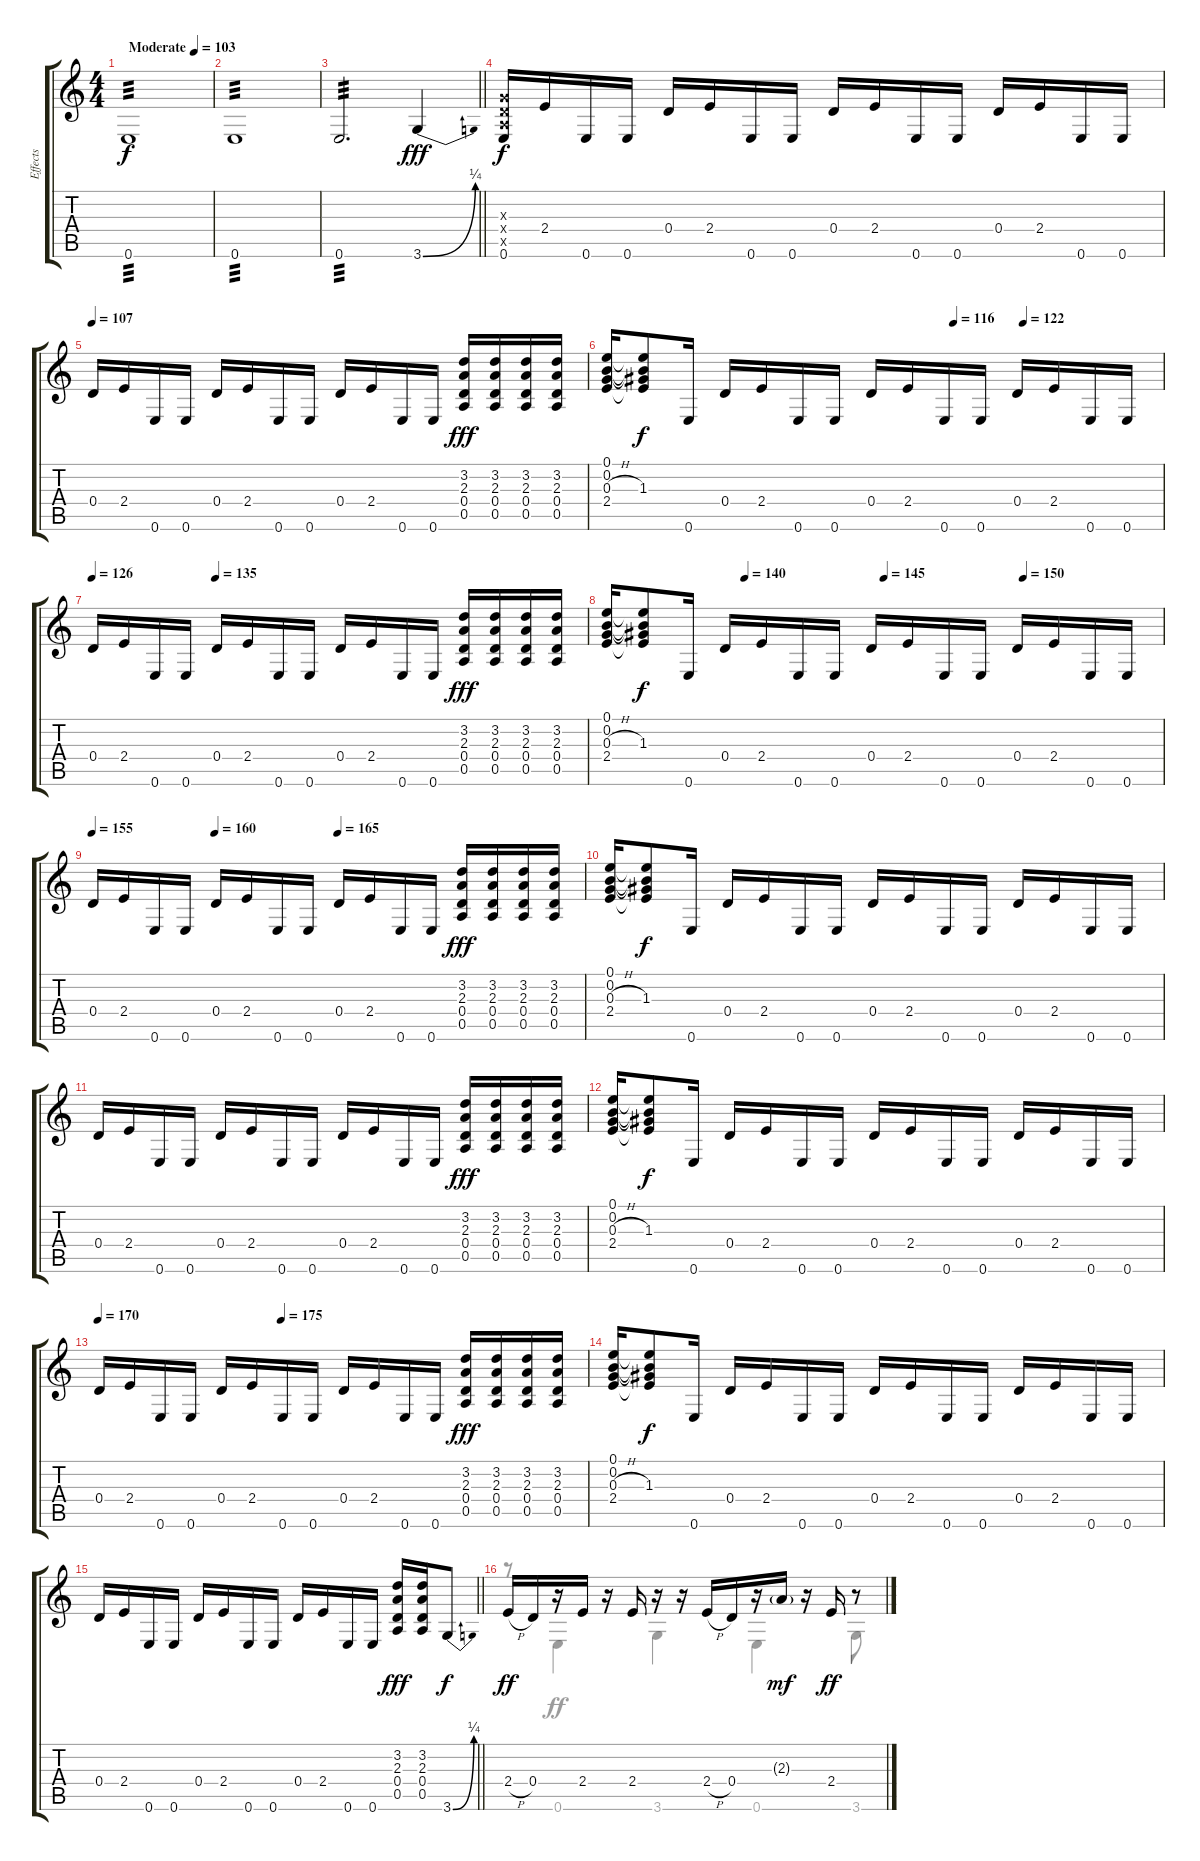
\track ("Effects" "Effects") {instrument distortionguitar}
\staff {score tabs}
\tuning (E4 B3 G3 D3 A2 E2) {hide}
\voice
\ts (4 4)
\tempo (103 "Moderate")
\clef g2
\ks c
0.6.1{tp 3 dy f instrument distortionguitar} |
0.6.1{tp 3} |
\barLineRight lightlight
0.6.2{d tp 3} 3.6{be (bend 0 0 60 1)}.4{dy fff} |
(0.3{x} 0.4{x} 0.5{x} 0.6).16{dy f} 2.4.16 0.6.16 0.6.16 0.4.16 2.4.16 0.6.16 0.6.16 0.4.16 2.4.16 0.6.16 0.6.16 0.4.16 2.4.16 0.6.16 0.6.16 |
\tempo 107
0.4.16 2.4.16 0.6.16 0.6.16 0.4.16 2.4.16 0.6.16{volume 11} 0.6.16 0.4.16{volume 13} 2.4.16 0.6.16 0.6.16 (3.2 2.3 0.4 0.5).16{dy fff volume 16} (3.2 2.3 0.4 0.5).16 (3.2 2.3 0.4 0.5).16 (3.2 2.3 0.4 0.5).16 |
\tempo (116 0.625)
\tempo (122 0.75)
(0.1 0.2 0.3{h} 2.4).16 (0.1{t} 0.2{t} 1.3 2.4{t}).8{dy f} 0.6.16 0.4.16 2.4.16 0.6.16 0.6.16 0.4.16 2.4.16 0.6.16 0.6.16 0.4.16 2.4.16 0.6.16 0.6.16 |
\tempo 126
\tempo (135 0.25)
0.4.16 2.4.16 0.6.16 0.6.16 0.4.16 2.4.16 0.6.16 0.6.16 0.4.16 2.4.16 0.6.16 0.6.16 (3.2 2.3 0.4 0.5).16{dy fff} (3.2 2.3 0.4 0.5).16 (3.2 2.3 0.4 0.5).16 (3.2 2.3 0.4 0.5).16 |
\tempo (140 0.25)
\tempo (145 0.5)
\tempo (150 0.75)
(0.1 0.2 0.3{h} 2.4).16 (0.1{t} 0.2{t} 1.3 2.4{t}).8{dy f} 0.6.16 0.4.16 2.4.16 0.6.16 0.6.16 0.4.16 2.4.16 0.6.16 0.6.16 0.4.16 2.4.16 0.6.16 0.6.16 |
\tempo 155
\tempo (160 0.25)
\tempo (165 0.5)
0.4.16 2.4.16 0.6.16 0.6.16 0.4.16 2.4.16 0.6.16 0.6.16 0.4.16 2.4.16 0.6.16 0.6.16 (3.2 2.3 0.4 0.5).16{dy fff} (3.2 2.3 0.4 0.5).16 (3.2 2.3 0.4 0.5).16 (3.2 2.3 0.4 0.5).16 |
(0.1 0.2 0.3{h} 2.4).16 (0.1{t} 0.2{t} 1.3 2.4{t}).8{dy f} 0.6.16 0.4.16 2.4.16 0.6.16 0.6.16 0.4.16 2.4.16 0.6.16 0.6.16 0.4.16 2.4.16 0.6.16 0.6.16 |
0.4.16 2.4.16 0.6.16 0.6.16 0.4.16 2.4.16 0.6.16 0.6.16 0.4.16 2.4.16 0.6.16 0.6.16 (3.2 2.3 0.4 0.5).16{dy fff} (3.2 2.3 0.4 0.5).16 (3.2 2.3 0.4 0.5).16 (3.2 2.3 0.4 0.5).16 |
(0.1 0.2 0.3{h} 2.4).16 (0.1{t} 0.2{t} 1.3 2.4{t}).8{dy f} 0.6.16 0.4.16 2.4.16 0.6.16 0.6.16 0.4.16 2.4.16 0.6.16 0.6.16 0.4.16 2.4.16 0.6.16 0.6.16 |
\tempo 170
\tempo (175 0.375)
0.4.16 2.4.16 0.6.16 0.6.16 0.4.16 2.4.16 0.6.16 0.6.16 0.4.16 2.4.16 0.6.16 0.6.16 (3.2 2.3 0.4 0.5).16{dy fff} (3.2 2.3 0.4 0.5).16 (3.2 2.3 0.4 0.5).16 (3.2 2.3 0.4 0.5).16 |
(0.1 0.2 0.3{h} 2.4).16 (0.1{t} 0.2{t} 1.3 2.4{t}).8{dy f} 0.6.16 0.4.16 2.4.16 0.6.16 0.6.16 0.4.16 2.4.16 0.6.16 0.6.16 0.4.16 2.4.16 0.6.16 0.6.16 |
\barLineRight lightlight
0.4.16 2.4.16 0.6.16 0.6.16 0.4.16 2.4.16 0.6.16 0.6.16 0.4.16 2.4.16 0.6.16 0.6.16 (3.2 2.3 0.4 0.5).16{dy fff} (3.2 2.3 0.4 0.5).16 3.6{be (bend 0 0 60 1)}.8{dy f} |
2.4{h}.16{dy ff volume 16} 0.4.16 r.16 2.4.16 r.16 2.4.16 r.16 r.16 2.4{h}.16 0.4.16 r.16 2.3{g}.16{dy mf} r.16 2.4.16{dy ff} r.8
\voice
\clef g2
\ottava regular
\simile none
\ks c
|
|
\barLineRight lightlight
|
|
|
|
|
|
|
|
|
|
|
|
\barLineRight lightlight
|
r.8 0.6.4 3.6.4 0.6.4 3.6.8
